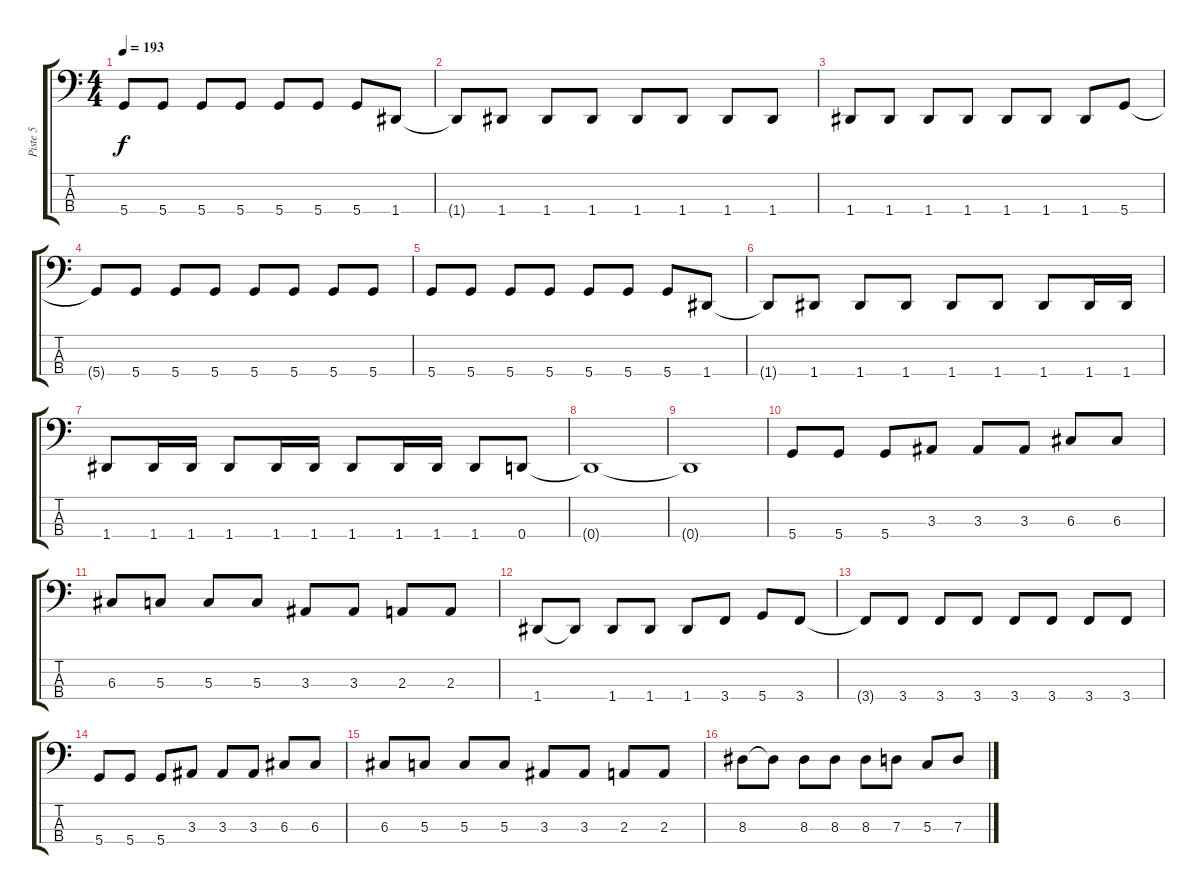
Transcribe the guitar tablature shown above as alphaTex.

\track ("Piste 5" "Piste 5") {instrument slapbass2}
\staff {score tabs}
\tuning (F2 C2 G1 D1) {hide}
\ts (4 4)
\tempo 193
\clef f4
\ks c
5.4.8{dy f} 5.4.8 5.4.8 5.4.8 5.4.8 5.4.8 5.4.8 1.4.8 |
1.4{t}.8 1.4.8 1.4.8 1.4.8 1.4.8 1.4.8 1.4.8 1.4.8 |
1.4.8 1.4.8 1.4.8 1.4.8 1.4.8 1.4.8 1.4.8 5.4.8 |
5.4{t}.8 5.4.8 5.4.8 5.4.8 5.4.8 5.4.8 5.4.8 5.4.8 |
5.4.8 5.4.8 5.4.8 5.4.8 5.4.8 5.4.8 5.4.8 1.4.8 |
1.4{t}.8 1.4.8 1.4.8 1.4.8 1.4.8 1.4.8 1.4.8 1.4.16 1.4.16 |
1.4.8 1.4.16 1.4.16 1.4.8 1.4.16 1.4.16 1.4.8 1.4.16 1.4.16 1.4.8 0.4.8 |
0.4{t}.1 |
0.4{t}.1 |
5.4.8 5.4.8 5.4.8 3.3.8 3.3.8 3.3.8 6.3.8 6.3.8 |
6.3.8 5.3.8 5.3.8 5.3.8 3.3.8 3.3.8 2.3.8 2.3.8 |
1.4.8 1.4{t}.8 1.4.8 1.4.8 1.4.8 3.4.8 5.4.8 3.4.8 |
3.4{t}.8 3.4.8 3.4.8 3.4.8 3.4.8 3.4.8 3.4.8 3.4.8 |
5.4.8 5.4.8 5.4.8 3.3.8 3.3.8 3.3.8 6.3.8 6.3.8 |
6.3.8 5.3.8 5.3.8 5.3.8 3.3.8 3.3.8 2.3.8 2.3.8 |
8.3.8 8.3{t}.8 8.3.8 8.3.8 8.3.8 7.3.8 5.3.8 7.3.8
